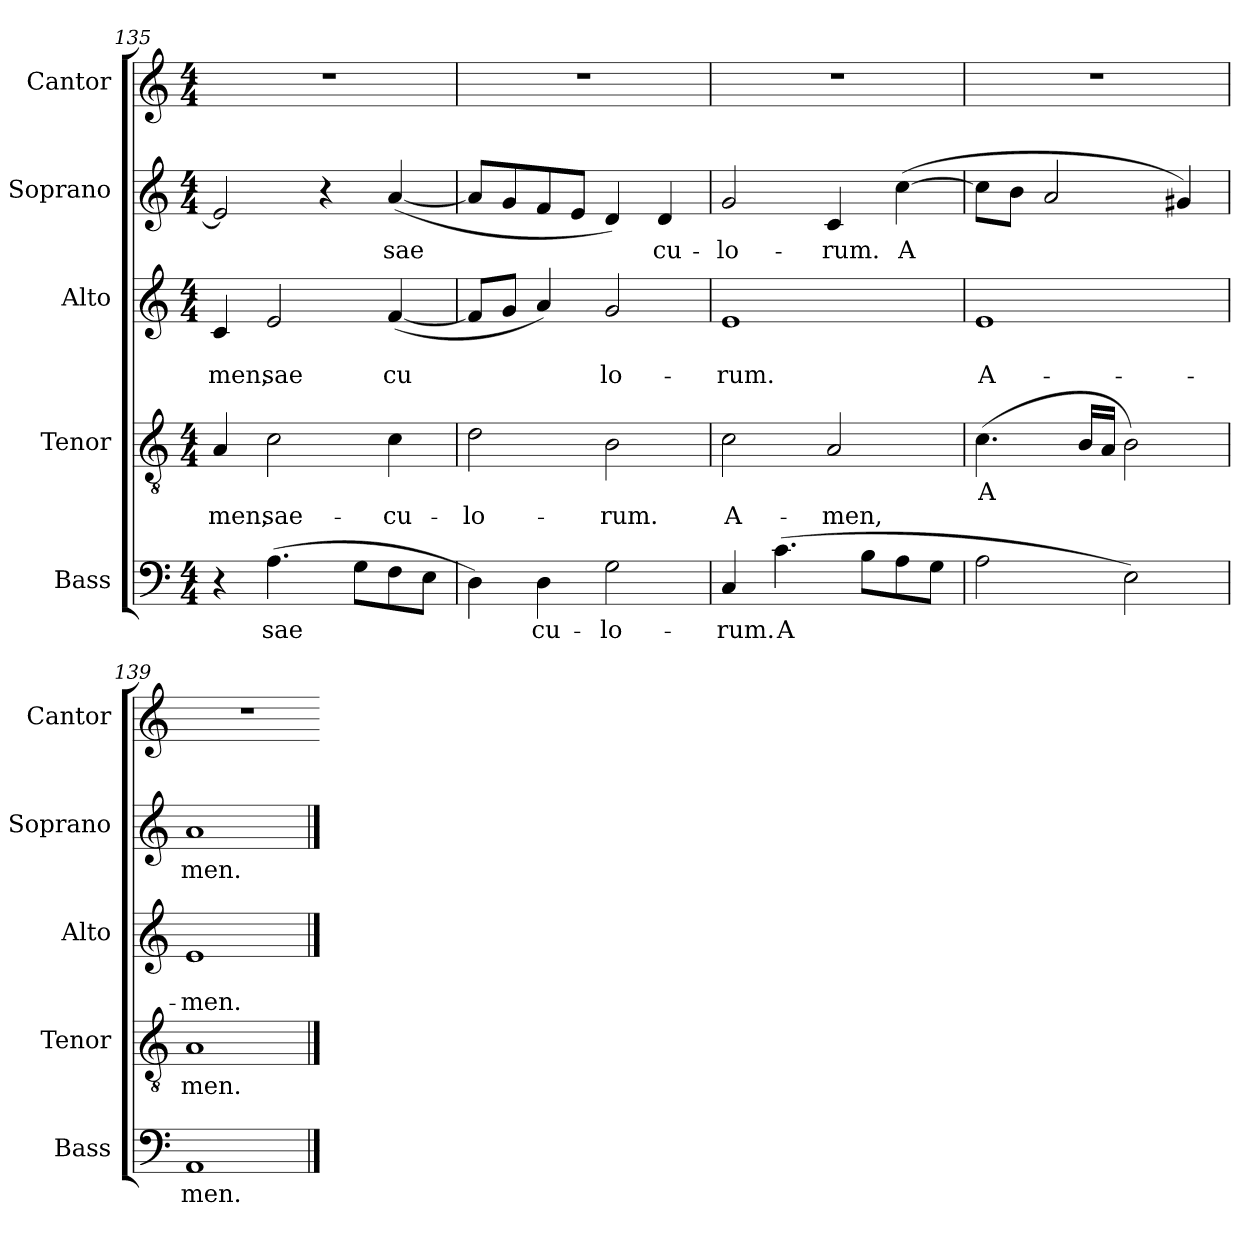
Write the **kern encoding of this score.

**kern	**text	**kern	**text	**text	**kern	**text	**text	**kern	**text	**kern
*part5	*part5	*part4	*part4	*part4	*part3	*part3	*part3	*part2	*part2	*part1
*staff5	*staff5	*staff4	*staff4	*staff4	*staff3	*staff3	*staff3	*staff2	*staff2	*staff1
*I"Bass	*	*I"Tenor	*	*	*I"Alto	*	*	*I"Soprano	*	*I"Cantor
*I'Bass	*	*I'Tenor	*	*	*I'Alto	*	*	*I'Soprano	*	*I'Cantor
*clefF4	*	*clefGv2	*	*	*clefG2	*	*	*clefG2	*	*clefG2
*k[]	*	*k[]	*	*	*k[]	*	*	*k[]	*	*k[]
*C:	*	*C:	*	*	*C:	*	*	*C:	*	*C:
*M4/4	*	*M4/4	*	*	*M4/4	*	*	*M4/4	*	*M4/4
=135	=135	=135	=135	=135	=135	=135	=135	=135	=135	=135
!	!	!	!	!LO:LY:b	!	!	!LO:LY:b	!	!	!
4r	.	4A	.	men,	4c	.	men,	2e]	.	1r
!	!LO:LY:b	!	!	!LO:LY:b	!	!	!LO:LY:b	!	!	!
(>4.A	sae	2c	.	sae-	2e	.	sae	.	.	.
.	.	.	.	.	.	.	.	4r	.	.
8GL	.	.	.	.	.	.	.	.	.	.
!	!	!	!	!LO:LY:b	!	!	!LO:LY:b	!	!LO:LY:b	!
8F	.	4c	.	-cu-	(<[4f	.	cu	(<[4a	sae	.
8EJ	.	.	.	.	.	.	.	.	.	.
=136	=136	=136	=136	=136	=136	=136	=136	=136	=136	=136
!	!	!	!	!LO:LY:b	!	!	!	!	!	!
4D)	.	2d	.	-lo-	8fL]	.	.	8aL]	.	1r
.	.	.	.	.	8gJ	.	.	8g	.	.
!	!LO:LY:b	!	!	!	!	!	!	!	!	!
4D	cu-	.	.	.	4a)	.	.	8f	.	.
.	.	.	.	.	.	.	.	8eJ	.	.
!	!LO:LY:b	!	!	!LO:LY:b	!	!	!LO:LY:b	!	!	!
2G	-lo-	2B	.	-rum.	2g	.	lo-	4d)	.	.
!	!	!	!	!	!	!	!	!	!LO:LY:b	!
.	.	.	.	.	.	.	.	4d	cu-	.
=137	=137	=137	=137	=137	=137	=137	=137	=137	=137	=137
!	!LO:LY:b	!	!	!LO:LY:b	!	!	!LO:LY:b	!	!LO:LY:b	!
4C	-rum.	2c	.	A-	1e	.	-rum.	2g	-lo-	1r
!	!LO:LY:b	!	!	!	!	!	!	!	!	!
(>4.c	A	.	.	.	.	.	.	.	.	.
!	!	!	!	!LO:LY:b	!	!	!	!	!LO:LY:b	!
.	.	2A	.	-men,	.	.	.	4c	-rum.	.
8BL	.	.	.	.	.	.	.	.	.	.
!	!	!	!	!	!	!	!	!	!LO:LY:b	!
8A	.	.	.	.	.	.	.	(<[4cc	A	.
8GJ	.	.	.	.	.	.	.	.	.	.
=138	=138	=138	=138	=138	=138	=138	=138	=138	=138	=138
!	!	!	!LO:LY:b	!	!	!	!LO:LY:b	!	!	!
2A	.	(>4.c	A	.	1e	.	A-	8ccL]	.	1r
.	.	.	.	.	.	.	.	8bJ	.	.
.	.	.	.	.	.	.	.	2a	.	.
.	.	16BLL	.	.	.	.	.	.	.	.
.	.	16AJJ	.	.	.	.	.	.	.	.
2E)	.	2B)	.	.	.	.	.	.	.	.
.	.	.	.	.	.	.	.	4g#)	.	.
=139	=139	=139	=139	=139	=139	=139	=139	=139	=139	=139
!	!LO:LY:b	!	!LO:LY:b	!	!	!	!LO:LY:b	!	!LO:LY:b	!
1AA	men.	1A	men.	.	1e	.	-men.	1a	men.	1r
==	=	==	=	=	==	=	=	==	=	=
*-	*-	*-	*-	*-	*-	*-	*-	*-	*-	*-
